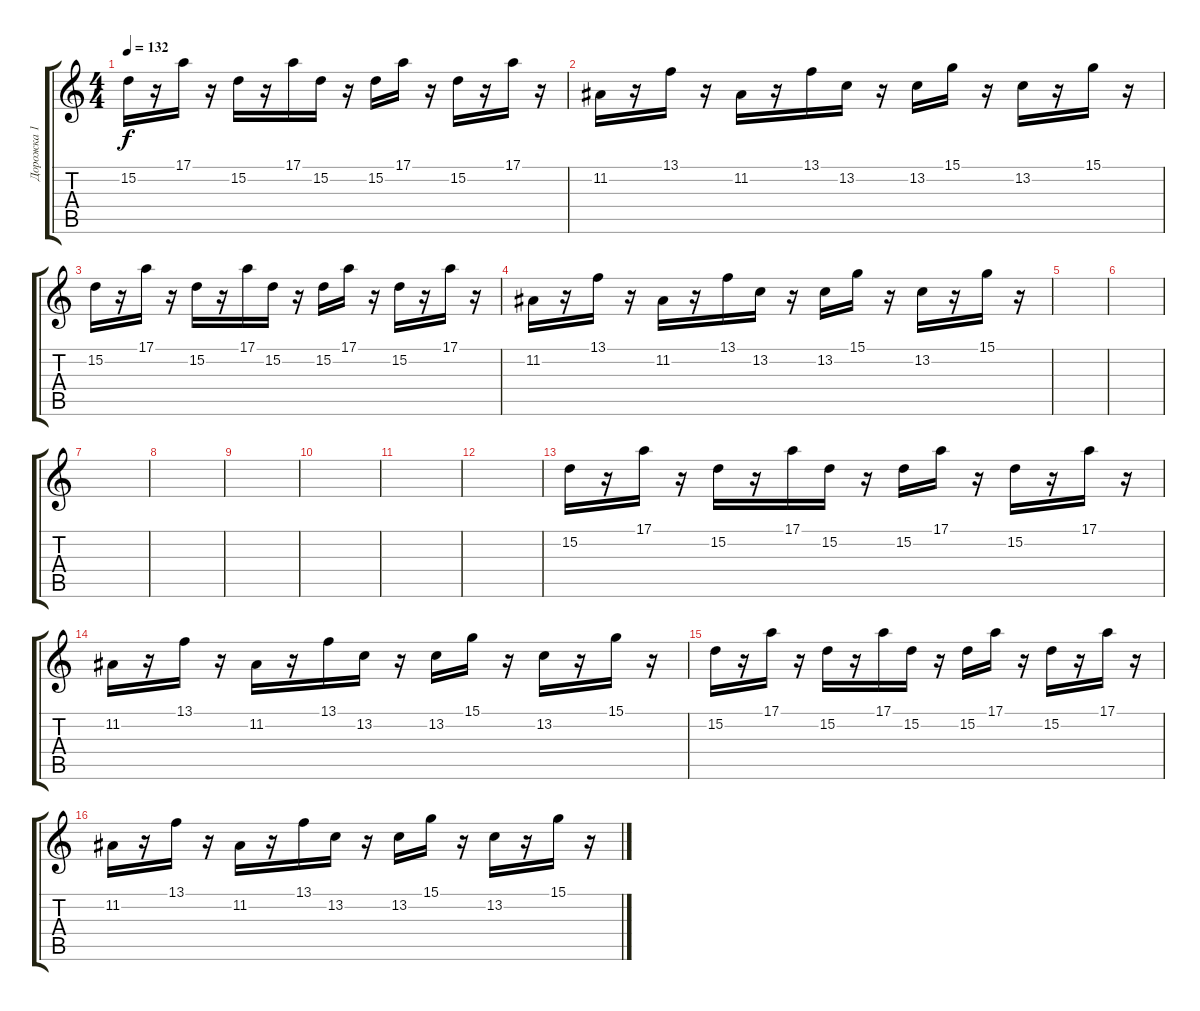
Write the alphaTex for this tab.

\track ("Дорожка 1" "Дорожка 1") {instrument lead1square}
\staff {score tabs}
\tuning (E4 B3 G3 D3 A2 E2) {hide}
\ts (4 4)
\tempo 132
\clef g2
\ks c
15.2.16{dy f} r.16 17.1.16 r.16 15.2.16 r.16 17.1.16 15.2.16 r.16 15.2.16 17.1.16 r.16 15.2.16 r.16 17.1.16 r.16 |
11.2.16 r.16 13.1.16 r.16 11.2.16 r.16 13.1.16 13.2.16 r.16 13.2.16 15.1.16 r.16 13.2.16 r.16 15.1.16 r.16 |
15.2.16 r.16 17.1.16 r.16 15.2.16 r.16 17.1.16 15.2.16 r.16 15.2.16 17.1.16 r.16 15.2.16 r.16 17.1.16 r.16 |
11.2.16 r.16 13.1.16 r.16 11.2.16 r.16 13.1.16 13.2.16 r.16 13.2.16 15.1.16 r.16 13.2.16 r.16 15.1.16 r.16 |
|
|
|
|
|
|
|
|
15.2.16 r.16 17.1.16 r.16 15.2.16 r.16 17.1.16 15.2.16 r.16 15.2.16 17.1.16 r.16 15.2.16 r.16 17.1.16 r.16 |
11.2.16 r.16 13.1.16 r.16 11.2.16 r.16 13.1.16 13.2.16 r.16 13.2.16 15.1.16 r.16 13.2.16 r.16 15.1.16 r.16 |
15.2.16 r.16 17.1.16 r.16 15.2.16 r.16 17.1.16 15.2.16 r.16 15.2.16 17.1.16 r.16 15.2.16 r.16 17.1.16 r.16 |
11.2.16 r.16 13.1.16 r.16 11.2.16 r.16 13.1.16 13.2.16 r.16 13.2.16 15.1.16 r.16 13.2.16 r.16 15.1.16 r.16
